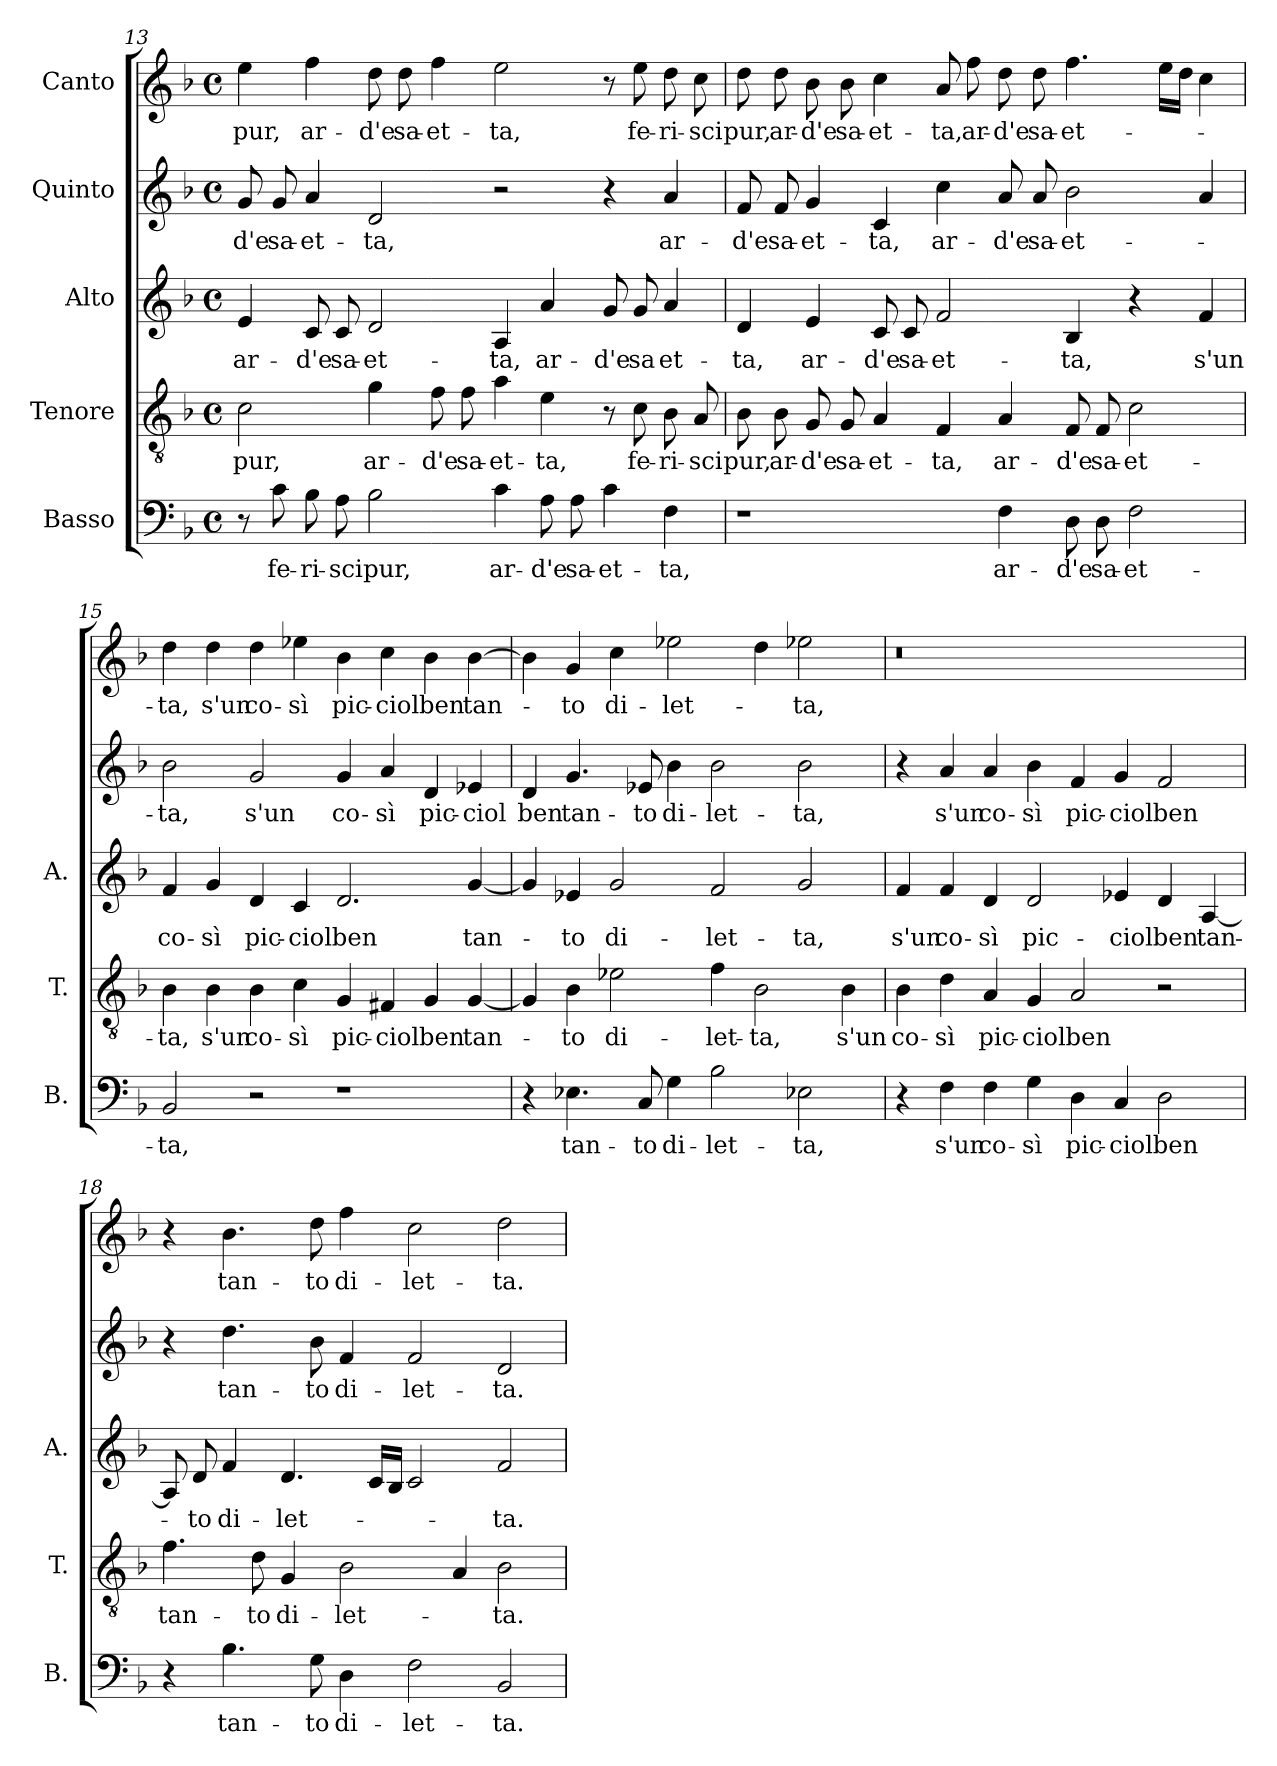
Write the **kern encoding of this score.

**kern	**text	**kern	**text	**kern	**text	**kern	**text	**kern	**text
*part5	*part5	*part4	*part4	*part3	*part3	*part2	*part2	*part1	*part1
*staff5	*staff5	*staff4	*staff4	*staff3	*staff3	*staff2	*staff2	*staff1	*staff1
*I"Basso	*	*I"Tenore	*	*I"Alto	*	*I"Quinto	*	*I"Canto	*
*I'B.	*	*I'T.	*	*I'A.	*	*	*	*	*
*clefF4	*	*clefGv2	*	*clefG2	*	*clefG2	*	*clefG2	*
*k[b-]	*	*k[b-]	*	*k[b-]	*	*k[b-]	*	*k[b-]	*
*F:	*	*F:	*	*F:	*	*F:	*	*F:	*
*M4/4	*	*M4/4	*	*M4/4	*	*M4/4	*	*M4/4	*
*met(c)	*	*met(c)	*	*met(c)	*	*met(c)	*	*met(c)	*
=13	=13	=13	=13	=13	=13	=13	=13	=13	=13
8r	.	2c\	pur,	4e/	ar-	8g/	-d'e	4ee\	pur,
8c\	fe-	.	.	.	.	8g/	sa-	.	.
8B-\	-ri-	.	.	8c/	-d'e	4a/	-et-	4ff\	ar-
8A\	-sci	.	.	8c/	sa-	.	.	.	.
2B-\	pur,	4g\	ar-	2d/	-et-	2d/	-ta,	8dd\	-d'e
.	.	.	.	.	.	.	.	8dd\	sa-
.	.	8f\	-d'e	.	.	.	.	4ff\	-et-
.	.	8f\	sa-	.	.	.	.	.	.
4c\	ar-	4a\	-et-	4A/	-ta,	2r	.	2ee\	-ta,
8A\	-d'e	4e\	-ta,	4a/	ar-	.	.	.	.
8A\	sa-	.	.	.	.	.	.	.	.
4c\	-et-	8r	.	8g/	-d'e	4r	.	8r	.
.	.	8c\	fe-	8g/	sa	.	.	8ee\	fe-
4F\	-ta,	8B-\	-ri-	4a/	et-	4a/	ar-	8dd\	-ri-
.	.	8A/	-sci	.	.	.	.	8cc\	-sci
=14	=14	=14	=14	=14	=14	=14	=14	=14	=14
1r	.	8B-\	pur,	4d/	-ta,	8f/	-d'e	8dd\	pur,
.	.	8B-\	ar-	.	.	8f/	sa-	8dd\	ar-
.	.	8G/	-d'e	4e/	ar-	4g/	-et-	8b-\	-d'e
.	.	8G/	sa-	.	.	.	.	8b-\	sa-
.	.	4A/	-et-	8c/	-d'e	4c/	-ta,	4cc\	-et-
.	.	.	.	8c/	sa-	.	.	.	.
.	.	4F/	-ta,	2f/	-et-	4cc\	ar-	8a/	-ta,
.	.	.	.	.	.	.	.	8ff\	ar-
4F\	ar-	4A/	ar-	.	.	8a/	-d'e	8dd\	-d'e
.	.	.	.	.	.	8a/	sa-	8dd\	sa-
8D\	-d'e	8F/	-d'e	4B-/	-ta,	2b-\	-et-	4.ff\	-et-
8D\	sa-	8F/	sa-	.	.	.	.	.	.
2F\	-et-	2c\	-et-	4r	.	.	.	.	.
.	.	.	.	.	.	.	.	16ee\LL	.
.	.	.	.	.	.	.	.	16dd\JJ	.
.	.	.	.	4f/	s'un	4a/	.	4cc\	.
=15	=15	=15	=15	=15	=15	=15	=15	=15	=15
2BB-/	-ta,	4B-\	-ta,	4f/	co-	2b-\	-ta,	4dd\	-ta,
.	.	4B-\	s'un	4g/	-sì	.	.	4dd\	s'un
2r	.	4B-\	co-	4d/	pic-	2g/	s'un	4dd\	co-
.	.	4c\	-sì	4c/	-ciol	.	.	4ee-X\	-sì
1r	.	4G/	pic-	2.d/	ben	4g/	co-	4b-\	pic-
.	.	4F#X/	-ciol	.	.	4a/	-sì	4cc\	-ciol
.	.	4G/	ben	.	.	4d/	pic-	4b-\	ben
.	.	[4G/	tan-	[4g/	tan-	4e-X/	-ciol	[4b-\	tan-
=16	=16	=16	=16	=16	=16	=16	=16	=16	=16
4r	.	4G/]	.	4g/]	.	4d/	ben	4b-\]	.
4.E-X\	tan-	4B-\	-to	4e-X/	-to	4.g/	tan-	4g/	-to
.	.	2e-X\	di-	2g/	di-	.	.	4cc\	di-
8C/	-to	.	.	.	.	8e-X/	-to	.	.
4G\	di-	.	.	.	.	4b-\	di-	2ee-X\	-let-
2B-\	-let-	4f\	-let-	2f/	-let-	2b-\	-let-	.	.
.	.	2B-\	-ta,	.	.	.	.	4dd\	.
2E-X\	-ta,	.	.	2g/	-ta,	2b-\	-ta,	2ee-X\	-ta,
.	.	4B-\	s'un	.	.	.	.	.	.
=17	=17	=17	=17	=17	=17	=17	=17	=17	=17
!	!	!	!	!	!	!	!	!LO:N:vis=0	!
4r	.	4B-\	co-	4f/	s'un	4r	.	1r	.
4F\	s'un	4d\	-sì	4f/	co-	4a/	s'un	.	.
4F\	co-	4A/	pic-	4d/	-sì	4a/	co-	.	.
4G\	-sì	4G/	-ciol	2d/	pic-	4b-\	-sì	.	.
4D\	pic-	2A/	ben	.	.	4f/	pic-	1ryy	.
4C/	-ciol	.	.	4e-X/	-ciol	4g/	-ciol	.	.
2D\	ben	2r	.	4d/	ben	2f/	ben	.	.
.	.	.	.	[4A/	tan-	.	.	.	.
=18	=18	=18	=18	=18	=18	=18	=18	=18	=18
4r	.	4.f\	tan-	8A/]	.	4r	.	4r	.
.	.	.	.	8d/	-to	.	.	.	.
4.B-\	tan-	.	.	4f/	di-	4.dd\	tan-	4.b-\	tan-
.	.	8d\	-to	.	.	.	.	.	.
.	.	4G/	di-	4.d/	-let-	.	.	.	.
8G\	-to	.	.	.	.	8b-\	-to	8dd\	-to
4D\	di-	2B-\	-let-	.	.	4f/	di-	4ff\	di-
.	.	.	.	16c/LL	.	.	.	.	.
.	.	.	.	16B-/JJ	.	.	.	.	.
2F\	-let-	.	.	2c/	.	2f/	-let-	2cc\	-let-
.	.	4A/	.	.	.	.	.	.	.
2BB-/	-ta.	2B-\	-ta.	2f/	-ta.	2d/	-ta.	2dd\	-ta.
=	=	=	=	=	=	=	=	=	=
*-	*-	*-	*-	*-	*-	*-	*-	*-	*-
